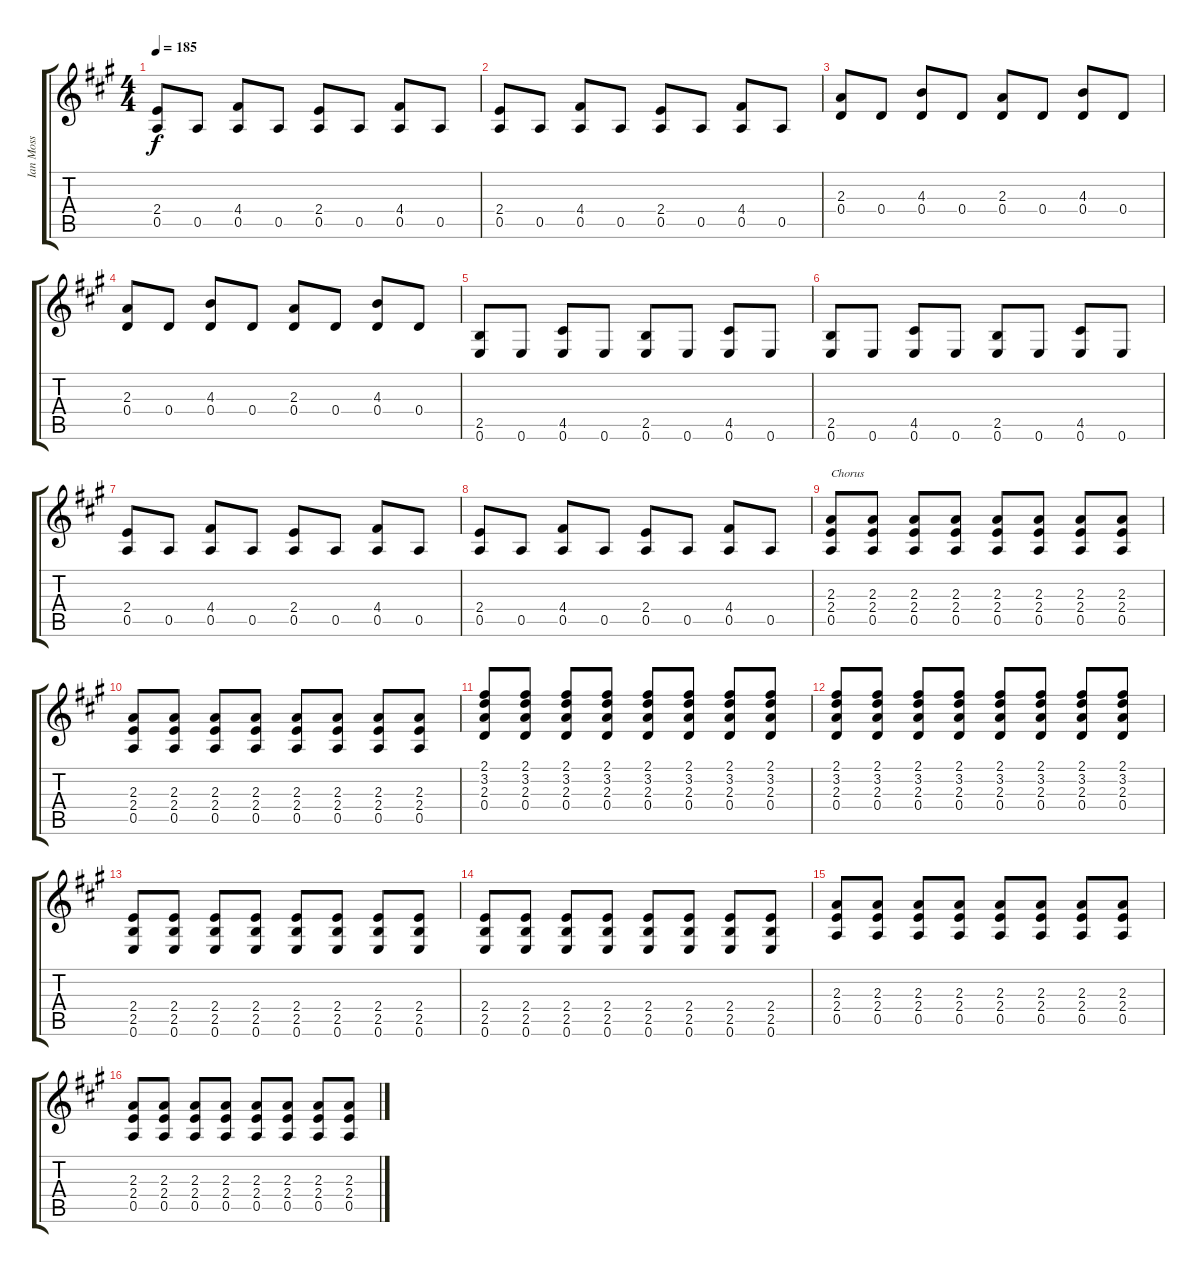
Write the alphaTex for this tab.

\track ("Ian Moss" "Ian Moss") {instrument overdrivenguitar}
\staff {score tabs}
\tuning (E4 B3 G3 D3 A2 E2) {hide}
\ts (4 4)
\tempo 185
\clef g2
\ks a
(2.4 0.5).8{dy f} 0.5.8 (4.4 0.5).8 0.5.8 (2.4 0.5).8 0.5.8 (4.4 0.5).8 0.5.8 |
(2.4 0.5).8 0.5.8 (4.4 0.5).8 0.5.8 (2.4 0.5).8 0.5.8 (4.4 0.5).8 0.5.8 |
(2.3 0.4).8 0.4.8 (4.3 0.4).8 0.4.8 (2.3 0.4).8 0.4.8 (4.3 0.4).8 0.4.8 |
(2.3 0.4).8 0.4.8 (4.3 0.4).8 0.4.8 (2.3 0.4).8 0.4.8 (4.3 0.4).8 0.4.8 |
(2.5 0.6).8 0.6.8 (4.5 0.6).8 0.6.8 (2.5 0.6).8 0.6.8 (4.5 0.6).8 0.6.8 |
(2.5 0.6).8 0.6.8 (4.5 0.6).8 0.6.8 (2.5 0.6).8 0.6.8 (4.5 0.6).8 0.6.8 |
(2.4 0.5).8 0.5.8 (4.4 0.5).8 0.5.8 (2.4 0.5).8 0.5.8 (4.4 0.5).8 0.5.8 |
(2.4 0.5).8 0.5.8 (4.4 0.5).8 0.5.8 (2.4 0.5).8 0.5.8 (4.4 0.5).8 0.5.8 |
(2.3 2.4 0.5).8{txt "Chorus"} (2.3 2.4 0.5).8 (2.3 2.4 0.5).8 (2.3 2.4 0.5).8 (2.3 2.4 0.5).8 (2.3 2.4 0.5).8 (2.3 2.4 0.5).8 (2.3 2.4 0.5).8 |
(2.3 2.4 0.5).8 (2.3 2.4 0.5).8 (2.3 2.4 0.5).8 (2.3 2.4 0.5).8 (2.3 2.4 0.5).8 (2.3 2.4 0.5).8 (2.3 2.4 0.5).8 (2.3 2.4 0.5).8 |
(2.1 3.2 2.3 0.4).8 (2.1 3.2 2.3 0.4).8 (2.1 3.2 2.3 0.4).8 (2.1 3.2 2.3 0.4).8 (2.1 3.2 2.3 0.4).8 (2.1 3.2 2.3 0.4).8 (2.1 3.2 2.3 0.4).8 (2.1 3.2 2.3 0.4).8 |
(2.1 3.2 2.3 0.4).8 (2.1 3.2 2.3 0.4).8 (2.1 3.2 2.3 0.4).8 (2.1 3.2 2.3 0.4).8 (2.1 3.2 2.3 0.4).8 (2.1 3.2 2.3 0.4).8 (2.1 3.2 2.3 0.4).8 (2.1 3.2 2.3 0.4).8 |
(2.4 2.5 0.6).8 (2.4 2.5 0.6).8 (2.4 2.5 0.6).8 (2.4 2.5 0.6).8 (2.4 2.5 0.6).8 (2.4 2.5 0.6).8 (2.4 2.5 0.6).8 (2.4 2.5 0.6).8 |
(2.4 2.5 0.6).8 (2.4 2.5 0.6).8 (2.4 2.5 0.6).8 (2.4 2.5 0.6).8 (2.4 2.5 0.6).8 (2.4 2.5 0.6).8 (2.4 2.5 0.6).8 (2.4 2.5 0.6).8 |
(2.3 2.4 0.5).8 (2.3 2.4 0.5).8 (2.3 2.4 0.5).8 (2.3 2.4 0.5).8 (2.3 2.4 0.5).8 (2.3 2.4 0.5).8 (2.3 2.4 0.5).8 (2.3 2.4 0.5).8 |
(2.3 2.4 0.5).8 (2.3 2.4 0.5).8 (2.3 2.4 0.5).8 (2.3 2.4 0.5).8 (2.3 2.4 0.5).8 (2.3 2.4 0.5).8 (2.3 2.4 0.5).8 (2.3 2.4 0.5).8
